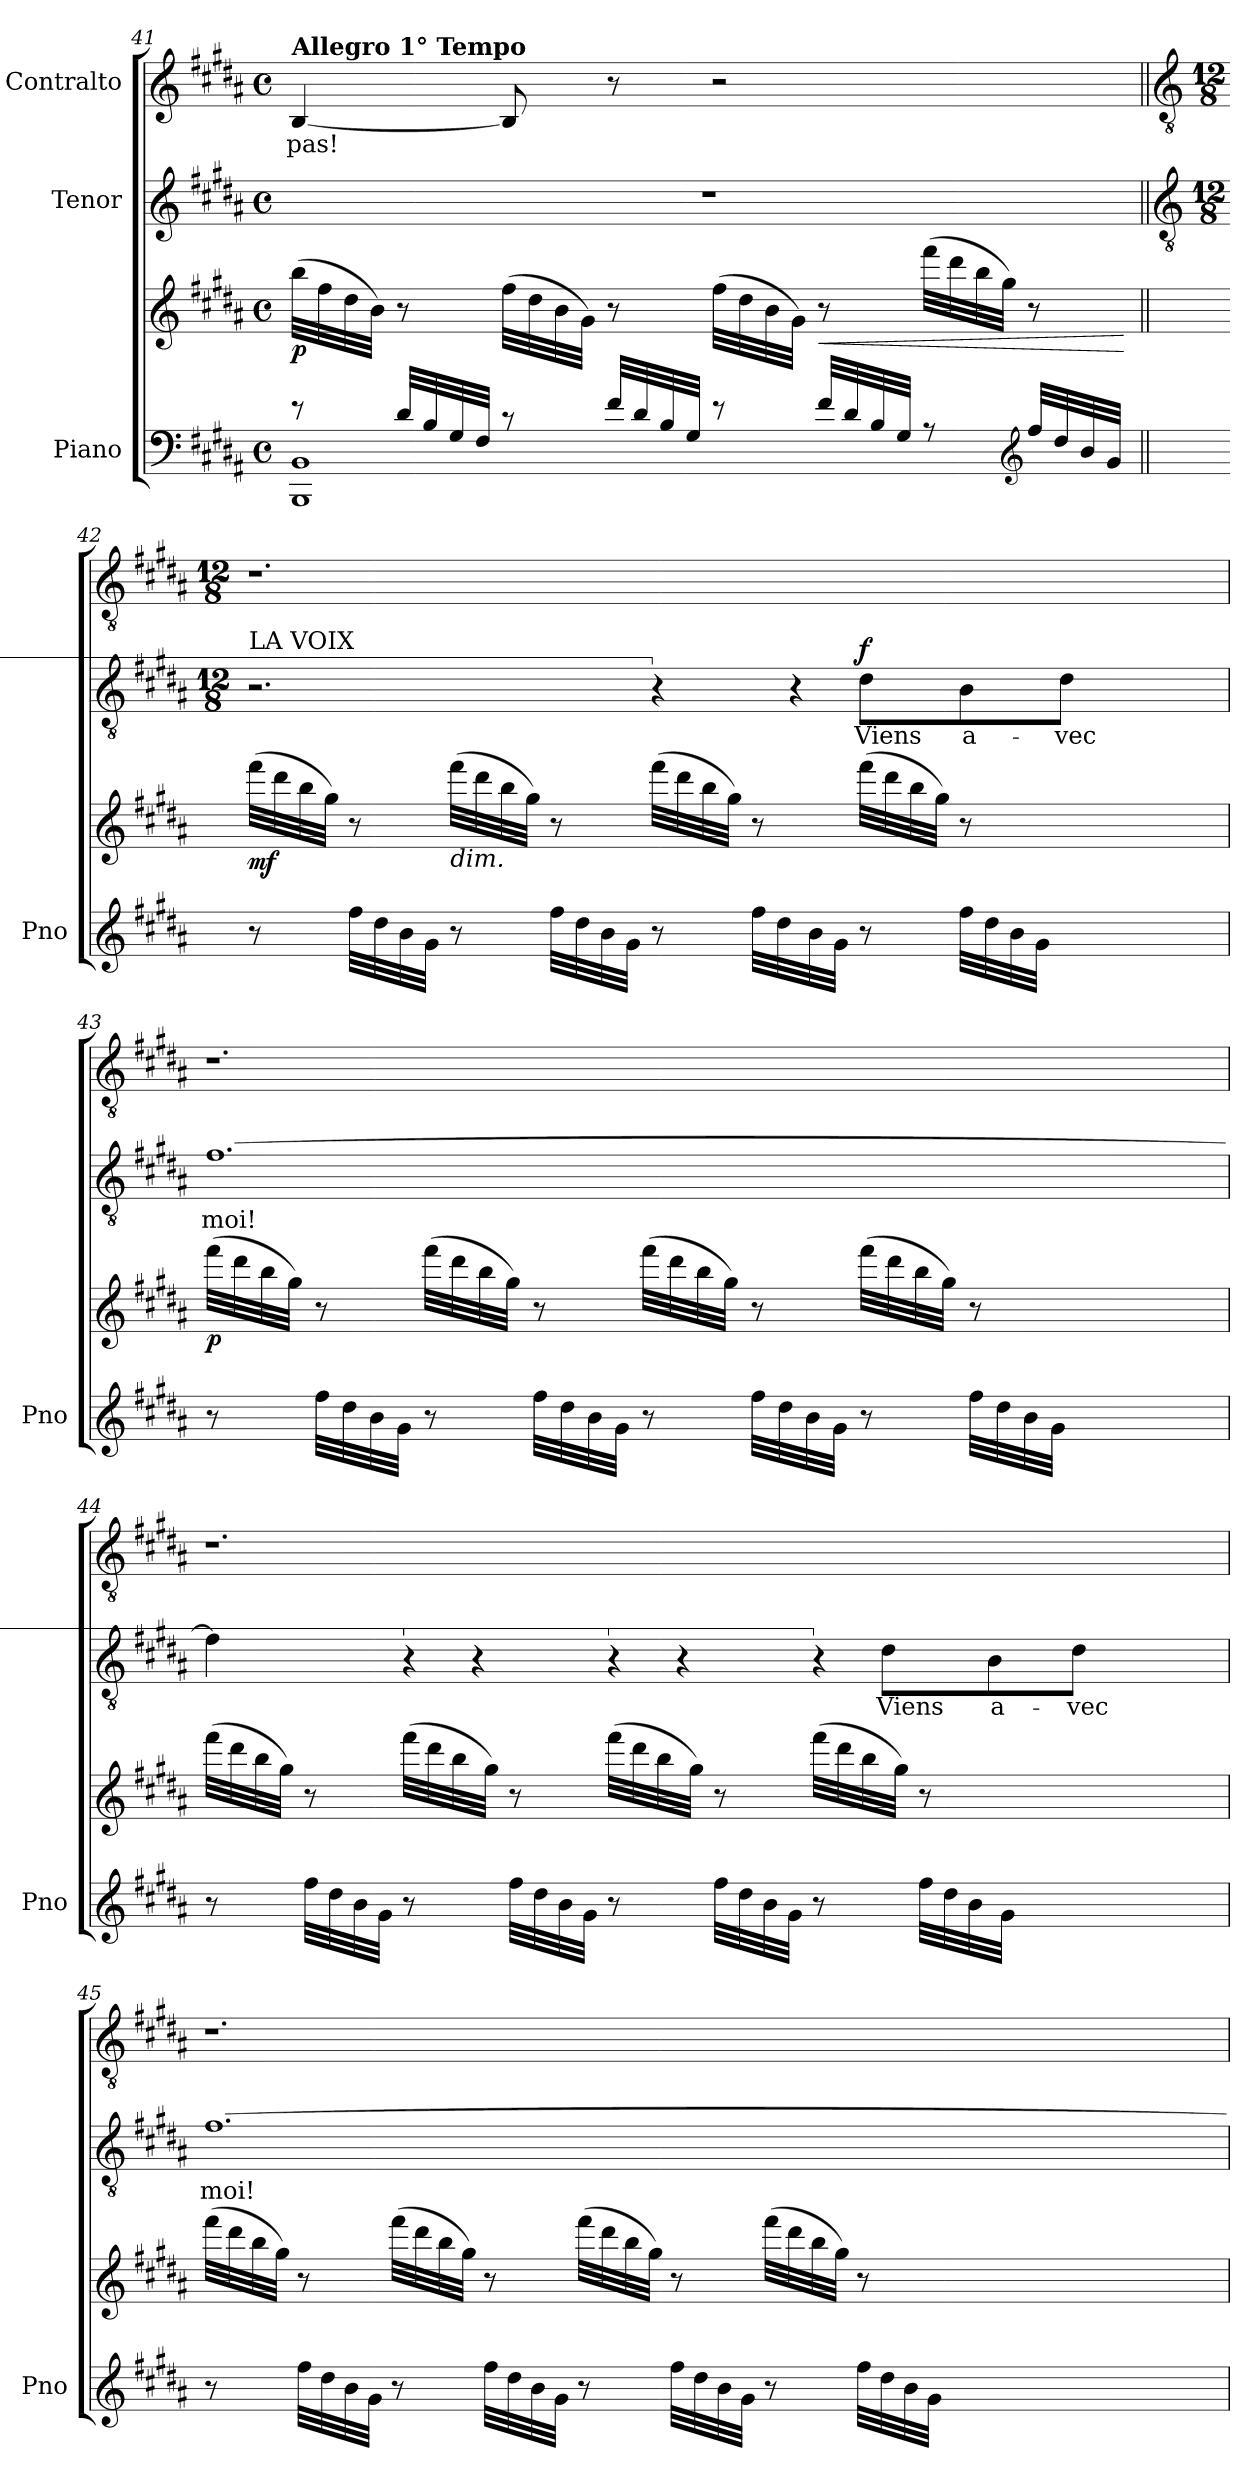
**kern	**kern	**dynam	**kern	**text	**dynam	**kern	**text
*part3	*part3	*part3	*part2	*part2	*part2	*part1	*part1
*staff4	*staff3	*staff3/4	*staff2	*staff2	*staff2	*staff1	*staff1
*I"Piano	*	*	*I"Tenor	*	*	*I"Contralto	*
*I'Pno	*	*	*	*	*	*	*
*clefF4	*clefG2	*	*clefG2	*	*	*clefG2	*
*k[f#c#g#d#a#]	*k[f#c#g#d#a#]	*	*k[f#c#g#d#a#]	*	*	*k[f#c#g#d#a#]	*
*M4/4	*M4/4	*	*M4/4	*	*	*M4/4	*
*met(c)	*met(c)	*	*met(c)	*	*	*met(c)	*
=41	=41	=41	=41	=41	=41	=41	=41
*^	*	*	*	*	*	*	*
!	!	!	!	!	!	!	!LO:TX:a:B:t=Allegro 1° Tempo	!
!	!	!	!LO:DY:b	!	!	!	!	!LO:LY:b
8r	1BBB 1BB	(>32bb\LLL	p	1r	.	.	[4B/	pas!
.	.	32ff#\	.	.	.	.	.	.
.	.	32dd#\	.	.	.	.	.	.
.	.	32b\JJJ)	.	.	.	.	.	.
32d#/LLL	.	8r	.	.	.	.	.	.
32B/	.	.	.	.	.	.	.	.
32G#/	.	.	.	.	.	.	.	.
32F#/JJJ	.	.	.	.	.	.	.	.
8r	.	(>32ff#\LLL	.	.	.	.	8B/]	.
.	.	32dd#\	.	.	.	.	.	.
.	.	32b\	.	.	.	.	.	.
.	.	32g#\JJJ)	.	.	.	.	.	.
32f#/LLL	.	8r	.	.	.	.	8r	.
32d#/	.	.	.	.	.	.	.	.
32B/	.	.	.	.	.	.	.	.
32G#/JJJ	.	.	.	.	.	.	.	.
8r	.	(>32ff#\LLL	.	.	.	.	2r	.
.	.	32dd#\	.	.	.	.	.	.
.	.	32b\	.	.	.	.	.	.
.	.	32g#\JJJ)	.	.	.	.	.	.
!	!	!	!LO:HP:b	!	!	!	!	!
32f#/LLL	.	8r	<	.	.	.	.	.
32d#/	.	.	.	.	.	.	.	.
32B/	.	.	.	.	.	.	.	.
32G#/JJJ	.	.	.	.	.	.	.	.
8r	.	(>32fff#\LLL	.	.	.	.	.	.
.	.	32ddd#\	.	.	.	.	.	.
.	.	32bb\	.	.	.	.	.	.
.	.	32gg#\JJJ)	.	.	.	.	.	.
*clefG2	*	*	*	*	*	*	*	*
32ff#/LLL	.	8r	.	.	.	.	.	.
32dd#/	.	.	.	.	.	.	.	.
32b/	.	.	.	.	.	.	.	.
32g#/JJJ	.	.	.	.	.	.	.	.
*v	*v	*	*	*	*	*	*	*
.	.	[	.	.	.	.	.
!!LO:LB:g=z
=42||	=42||	=42||	=42||	=42||	=42||	=42||	=42||
*	*	*	*clefGv2	*	*	*clefGv2	*
*	*	*	*M12/8	*	*	*M12/8	*
!	!	!	!LO:TX:a:t=LA VOIX	!	!	!	!
!	!	!LO:DY:b	!LO:N:vis=2.	!	!	!	!
8r	(>32fff#\LLL	mf	2r	.	.	1.r	.
.	32ddd#\	.	.	.	.	.	.
.	32bb\	.	.	.	.	.	.
.	32gg#\JJJ)	.	.	.	.	.	.
32ff#\LLL	8r	.	.	.	.	.	.
32dd#\	.	.	.	.	.	.	.
32b\	.	.	.	.	.	.	.
32g#\JJJ	.	.	.	.	.	.	.
!	!LO:TX:b:i:t=dim.	!	!	!	!	!	!
8r	(>32fff#\LLL	.	.	.	.	.	.
.	32ddd#\	.	.	.	.	.	.
.	32bb\	.	.	.	.	.	.
.	32gg#\JJJ)	.	.	.	.	.	.
32ff#\LLL	8r	.	.	.	.	.	.
32dd#\	.	.	.	.	.	.	.
32b\	.	.	.	.	.	.	.
32g#\JJJ	.	.	.	.	.	.	.
!	!	!	!LO:N:vis=4	!	!	!	!
8r	(>32fff#\LLL	.	6r	.	.	.	.
.	32ddd#\	.	.	.	.	.	.
.	32bb\	.	.	.	.	.	.
.	32gg#\JJJ)	.	.	.	.	.	.
32ff#\LLL	8r	.	.	.	.	.	.
32dd#\	.	.	.	.	.	.	.
!	!	!	!LO:N:vis=8	!	!	!	!
.	.	.	12r	.	.	.	.
32b\	.	.	.	.	.	.	.
32g#\JJJ	.	.	.	.	.	.	.
!	!	!	!	!LO:LY:b	!LO:DY:a	!	!
8r	(>32fff#\LLL	.	8d#\L	Viens	f	.	.
.	32ddd#\	.	.	.	.	.	.
.	32bb\	.	.	.	.	.	.
.	32gg#\JJJ)	.	.	.	.	.	.
!	!	!	!	!LO:LY:b	!	!	!
32ff#\LLL	8r	.	8B\	a-	.	.	.
32dd#\	.	.	.	.	.	.	.
32b\	.	.	.	.	.	.	.
32g#\JJJ	.	.	.	.	.	.	.
!	!	!	!	!LO:LY:b	!	!	!
2ryy	2ryy	.	8d#\J	-vec	.	.	.
.	.	.	4.ryy	.	.	.	.
=43	=43	=43	=43	=43	=43	=43	=43
!	!	!LO:DY:b	!	!LO:LY:b	!	!	!
8r	(>32fff#\LLL	p	[1.f#	moi!	.	1.r	.
.	32ddd#\	.	.	.	.	.	.
.	32bb\	.	.	.	.	.	.
.	32gg#\JJJ)	.	.	.	.	.	.
32ff#\LLL	8r	.	.	.	.	.	.
32dd#\	.	.	.	.	.	.	.
32b\	.	.	.	.	.	.	.
32g#\JJJ	.	.	.	.	.	.	.
8r	(>32fff#\LLL	.	.	.	.	.	.
.	32ddd#\	.	.	.	.	.	.
.	32bb\	.	.	.	.	.	.
.	32gg#\JJJ)	.	.	.	.	.	.
32ff#\LLL	8r	.	.	.	.	.	.
32dd#\	.	.	.	.	.	.	.
32b\	.	.	.	.	.	.	.
32g#\JJJ	.	.	.	.	.	.	.
8r	(>32fff#\LLL	.	.	.	.	.	.
.	32ddd#\	.	.	.	.	.	.
.	32bb\	.	.	.	.	.	.
.	32gg#\JJJ)	.	.	.	.	.	.
32ff#\LLL	8r	.	.	.	.	.	.
32dd#\	.	.	.	.	.	.	.
32b\	.	.	.	.	.	.	.
32g#\JJJ	.	.	.	.	.	.	.
8r	(>32fff#\LLL	.	.	.	.	.	.
.	32ddd#\	.	.	.	.	.	.
.	32bb\	.	.	.	.	.	.
.	32gg#\JJJ)	.	.	.	.	.	.
32ff#\LLL	8r	.	.	.	.	.	.
32dd#\	.	.	.	.	.	.	.
32b\	.	.	.	.	.	.	.
32g#\JJJ	.	.	.	.	.	.	.
2ryy	2ryy	.	.	.	.	.	.
!!LO:LB:g=z
=44	=44	=44	=44	=44	=44	=44	=44
8r	(>32fff#\LLL	.	4f#\]	.	.	1.r	.
.	32ddd#\	.	.	.	.	.	.
.	32bb\	.	.	.	.	.	.
.	32gg#\JJJ)	.	.	.	.	.	.
32ff#\LLL	8r	.	.	.	.	.	.
32dd#\	.	.	.	.	.	.	.
32b\	.	.	.	.	.	.	.
32g#\JJJ	.	.	.	.	.	.	.
!	!	!	!LO:N:vis=8	!	!	!	!
8r	(>32fff#\LLL	.	12r	.	.	.	.
.	32ddd#\	.	.	.	.	.	.
.	32bb\	.	.	.	.	.	.
!	!	!	!LO:N:vis=4	!	!	!	!
.	.	.	6r	.	.	.	.
.	32gg#\JJJ)	.	.	.	.	.	.
32ff#\LLL	8r	.	.	.	.	.	.
32dd#\	.	.	.	.	.	.	.
32b\	.	.	.	.	.	.	.
32g#\JJJ	.	.	.	.	.	.	.
!	!	!	!LO:N:vis=8	!	!	!	!
8r	(>32fff#\LLL	.	12r	.	.	.	.
.	32ddd#\	.	.	.	.	.	.
.	32bb\	.	.	.	.	.	.
!	!	!	!LO:N:vis=4	!	!	!	!
.	.	.	6r	.	.	.	.
.	32gg#\JJJ)	.	.	.	.	.	.
32ff#\LLL	8r	.	.	.	.	.	.
32dd#\	.	.	.	.	.	.	.
32b\	.	.	.	.	.	.	.
32g#\JJJ	.	.	.	.	.	.	.
!	!	!	!LO:N:vis=8	!	!	!	!
8r	(>32fff#\LLL	.	12r	.	.	.	.
.	32ddd#\	.	.	.	.	.	.
.	32bb\	.	.	.	.	.	.
!	!	!	!	!LO:LY:b	!	!	!
.	.	.	8d#\L	Viens	.	.	.
.	32gg#\JJJ)	.	.	.	.	.	.
32ff#\LLL	8r	.	.	.	.	.	.
32dd#\	.	.	.	.	.	.	.
32b\	.	.	.	.	.	.	.
!	!	!	!	!LO:LY:b	!	!	!
.	.	.	8B\	a-	.	.	.
32g#\JJJ	.	.	.	.	.	.	.
2ryy	2ryy	.	.	.	.	.	.
!	!	!	!	!LO:LY:b	!	!	!
.	.	.	8d#\J	-vec	.	.	.
.	.	.	24%7ryy	.	.	.	.
=45	=45	=45	=45	=45	=45	=45	=45
!	!	!	!	!LO:LY:b	!	!	!
8r	(>32fff#\LLL	.	[1.f#	moi!	.	1.r	.
.	32ddd#\	.	.	.	.	.	.
.	32bb\	.	.	.	.	.	.
.	32gg#\JJJ)	.	.	.	.	.	.
32ff#\LLL	8r	.	.	.	.	.	.
32dd#\	.	.	.	.	.	.	.
32b\	.	.	.	.	.	.	.
32g#\JJJ	.	.	.	.	.	.	.
8r	(>32fff#\LLL	.	.	.	.	.	.
.	32ddd#\	.	.	.	.	.	.
.	32bb\	.	.	.	.	.	.
.	32gg#\JJJ)	.	.	.	.	.	.
32ff#\LLL	8r	.	.	.	.	.	.
32dd#\	.	.	.	.	.	.	.
32b\	.	.	.	.	.	.	.
32g#\JJJ	.	.	.	.	.	.	.
8r	(>32fff#\LLL	.	.	.	.	.	.
.	32ddd#\	.	.	.	.	.	.
.	32bb\	.	.	.	.	.	.
.	32gg#\JJJ)	.	.	.	.	.	.
32ff#\LLL	8r	.	.	.	.	.	.
32dd#\	.	.	.	.	.	.	.
32b\	.	.	.	.	.	.	.
32g#\JJJ	.	.	.	.	.	.	.
8r	(>32fff#\LLL	.	.	.	.	.	.
.	32ddd#\	.	.	.	.	.	.
.	32bb\	.	.	.	.	.	.
.	32gg#\JJJ)	.	.	.	.	.	.
32ff#\LLL	8r	.	.	.	.	.	.
32dd#\	.	.	.	.	.	.	.
32b\	.	.	.	.	.	.	.
32g#\JJJ	.	.	.	.	.	.	.
2ryy	2ryy	.	.	.	.	.	.
=	=	=	=	=	=	=	=
*-	*-	*-	*-	*-	*-	*-	*-
